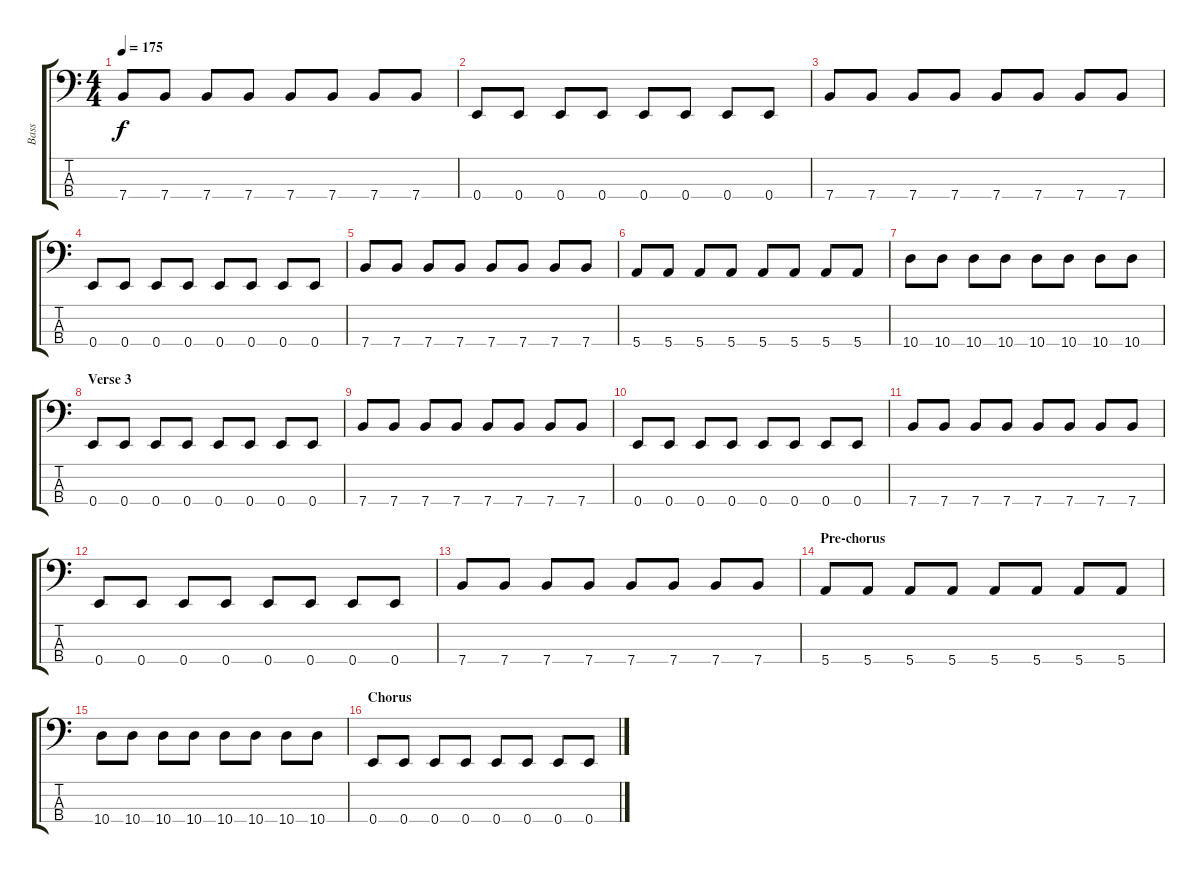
\track ("Bass" "Bass") {instrument electricbasspick}
\staff {score tabs}
\tuning (G2 D2 A1 E1) {hide}
\ts (4 4)
\tempo 175
\clef f4
\ks c
7.4.8{dy f} 7.4.8 7.4.8 7.4.8 7.4.8 7.4.8 7.4.8 7.4.8 |
0.4.8 0.4.8 0.4.8 0.4.8 0.4.8 0.4.8 0.4.8 0.4.8 |
7.4.8 7.4.8 7.4.8 7.4.8 7.4.8 7.4.8 7.4.8 7.4.8 |
0.4.8 0.4.8 0.4.8 0.4.8 0.4.8 0.4.8 0.4.8 0.4.8 |
7.4.8 7.4.8 7.4.8 7.4.8 7.4.8 7.4.8 7.4.8 7.4.8 |
5.4.8 5.4.8 5.4.8 5.4.8 5.4.8 5.4.8 5.4.8 5.4.8 |
10.4.8 10.4.8 10.4.8 10.4.8 10.4.8 10.4.8 10.4.8 10.4.8 |
\section ("" "Verse 3")
0.4.8 0.4.8 0.4.8 0.4.8 0.4.8 0.4.8 0.4.8 0.4.8 |
7.4.8 7.4.8 7.4.8 7.4.8 7.4.8 7.4.8 7.4.8 7.4.8 |
0.4.8 0.4.8 0.4.8 0.4.8 0.4.8 0.4.8 0.4.8 0.4.8 |
7.4.8 7.4.8 7.4.8 7.4.8 7.4.8 7.4.8 7.4.8 7.4.8 |
0.4.8 0.4.8 0.4.8 0.4.8 0.4.8 0.4.8 0.4.8 0.4.8 |
7.4.8 7.4.8 7.4.8 7.4.8 7.4.8 7.4.8 7.4.8 7.4.8 |
\section ("" "Pre-chorus")
5.4.8 5.4.8 5.4.8 5.4.8 5.4.8 5.4.8 5.4.8 5.4.8 |
10.4.8 10.4.8 10.4.8 10.4.8 10.4.8 10.4.8 10.4.8 10.4.8 |
\section ("" "Chorus")
0.4.8 0.4.8 0.4.8 0.4.8 0.4.8 0.4.8 0.4.8 0.4.8
